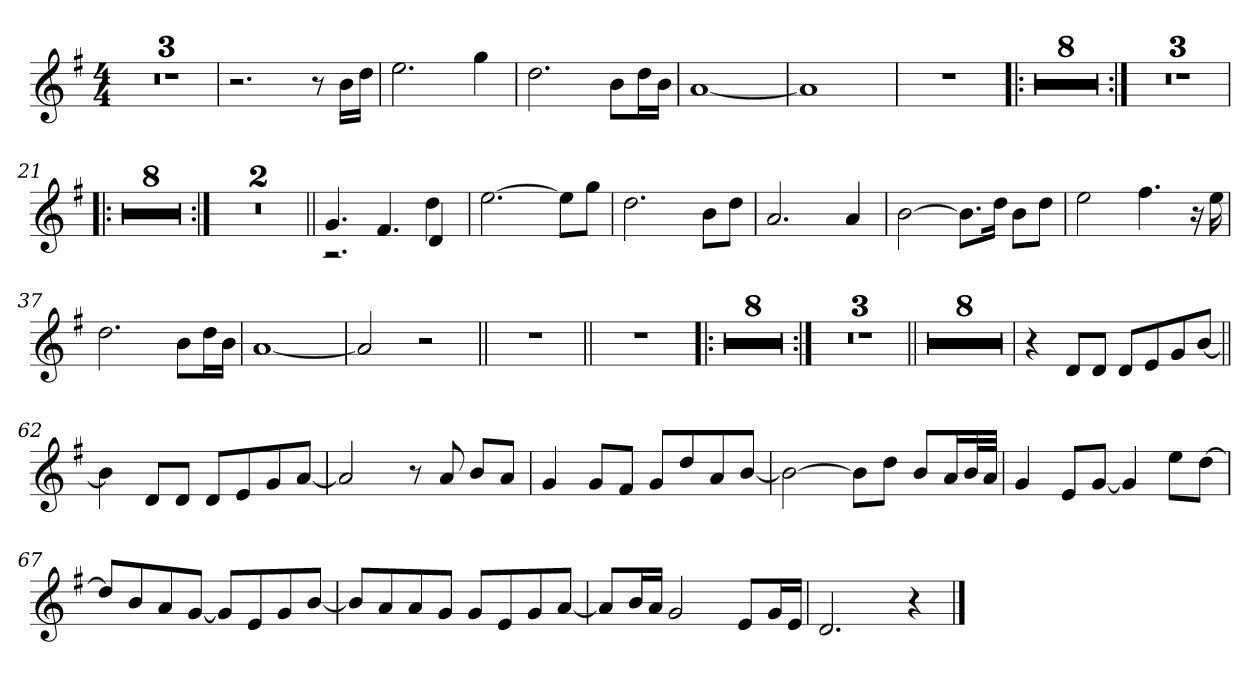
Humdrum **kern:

**kern
*part1
*staff1
!!LO:PB:g=z
*clefG2
*k[f#]
*G:
*M4/4
*MM54
=1
1r
=2
1r
=3
1r
=4
2.r
8r
16bi\LL
16ddi\JJ
=5
2.eei\
4ggi\
=6
2.ddi\
8bi\L
16ddi\L
16bi\JJ
=7
[<1ai
=8
1ai]
=9
1r
!!LO:LB:g=z
=10!|:
1r
=11
1r
=12
1r
=13
1r
=14
1r
=15
1r
=16
1r
=17
1r
=18:|!
1r
=19
1r
=20
1r
!!LO:LB:g=z
=21!|:
1r
=22
1r
=23
1r
=24
1r
=25
1r
=26
1r
=27
1r
=28
1r
=29:|!
1r
=30
1r
!!LO:LB:g=z
=31||
*^
4.gi/	2.r
4.f#i/	.
4di/	4ddi\
*v	*v
=32
[>2.eei\
8eei\L]
8ggi\J
=33
2.ddi\
8bi\L
8ddi\J
=34
2.ai/
4ai/
=35
[>2bi\
8.bi\L]
16ddi\Jk
8bi\L
8ddi\J
!!LO:LB:g=z
=36
2eei\
4.ff#i\
16r
16eei\
=37
2.ddi\
8bi\L
16ddi\L
16bi\JJ
=38
[<1ai
=39
2ai/]
2r
=40||
1r
=41||
1r
!!LO:LB:g=z
=42!|:
1r
=43
1r
=44
1r
=45
1r
=46
1r
=47
1r
=48
1r
=49
1r
=50:|!
1r
=51
1r
=52
1r
!!LO:LB:g=z
=53||
1r
=54
1r
=55
1r
=56
1r
=57
1r
=58
1r
=59
1r
=60
1r
=61
4r
8di/L
8di/J
8di/L
8ei/
8gi/
[<8bi/J
!!LO:LB:g=z
=62||
4bi\]
8di/L
8di/J
8di/L
8ei/
8gi/
[<8ai/J
=63
2ai/]
8r
8ai/
8bi/L
8ai/J
=64
4gi/
8gi/L
8f#i/J
8gi/L
8ddi/
8ai/
[<8bi/J
=65
2bi\_<
8bi\L]
8ddi\J
8bi/L
16ai/L
32bi/L
32ai/JJJ
!!LO:LB:g=z
=66
4gi/
8ei/L
[<8gi/J
4gi/]
8eei\L
[>8ddi\J
=67
8ddi/L]
8bi/
8ai/
[<8gi/J
8gi/L]
8ei/
8gi/
[<8bi/J
=68
8bi/L]
8ai/
8ai/
8gi/J
8gi/L
8ei/
8gi/
[<8ai/J
=69
8ai/L]
16bi/L
16ai/JJ
2gi/
8ei/L
16gi/L
16ei/JJ
=70
2.di/
4r
==
*-
